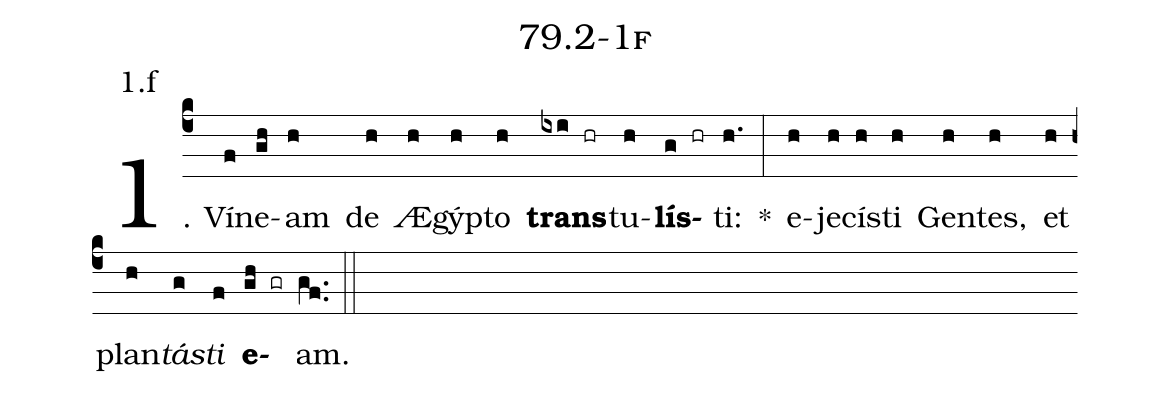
name: 79.2-1f;
annotation: 1.f;
%%
(c4)1. Ví(f)ne(gh)am(h) de(h) Æ(h)gýp(h)to(h) <b>trans</b>(ixi hr)tu(h)<b>lís</b>(g hr)ti:(h.) *(:) e(h)je(h)cís(h)ti(h) Gen(h)tes,(h) et(h) plan(h)<i>tás</i>(g)<i>ti</i>(f) <b>e</b>(gh gr)am.(gf..) (::)


%E(h) u(h) o(g) u(f) a(gh) e.(gf..) (::)
